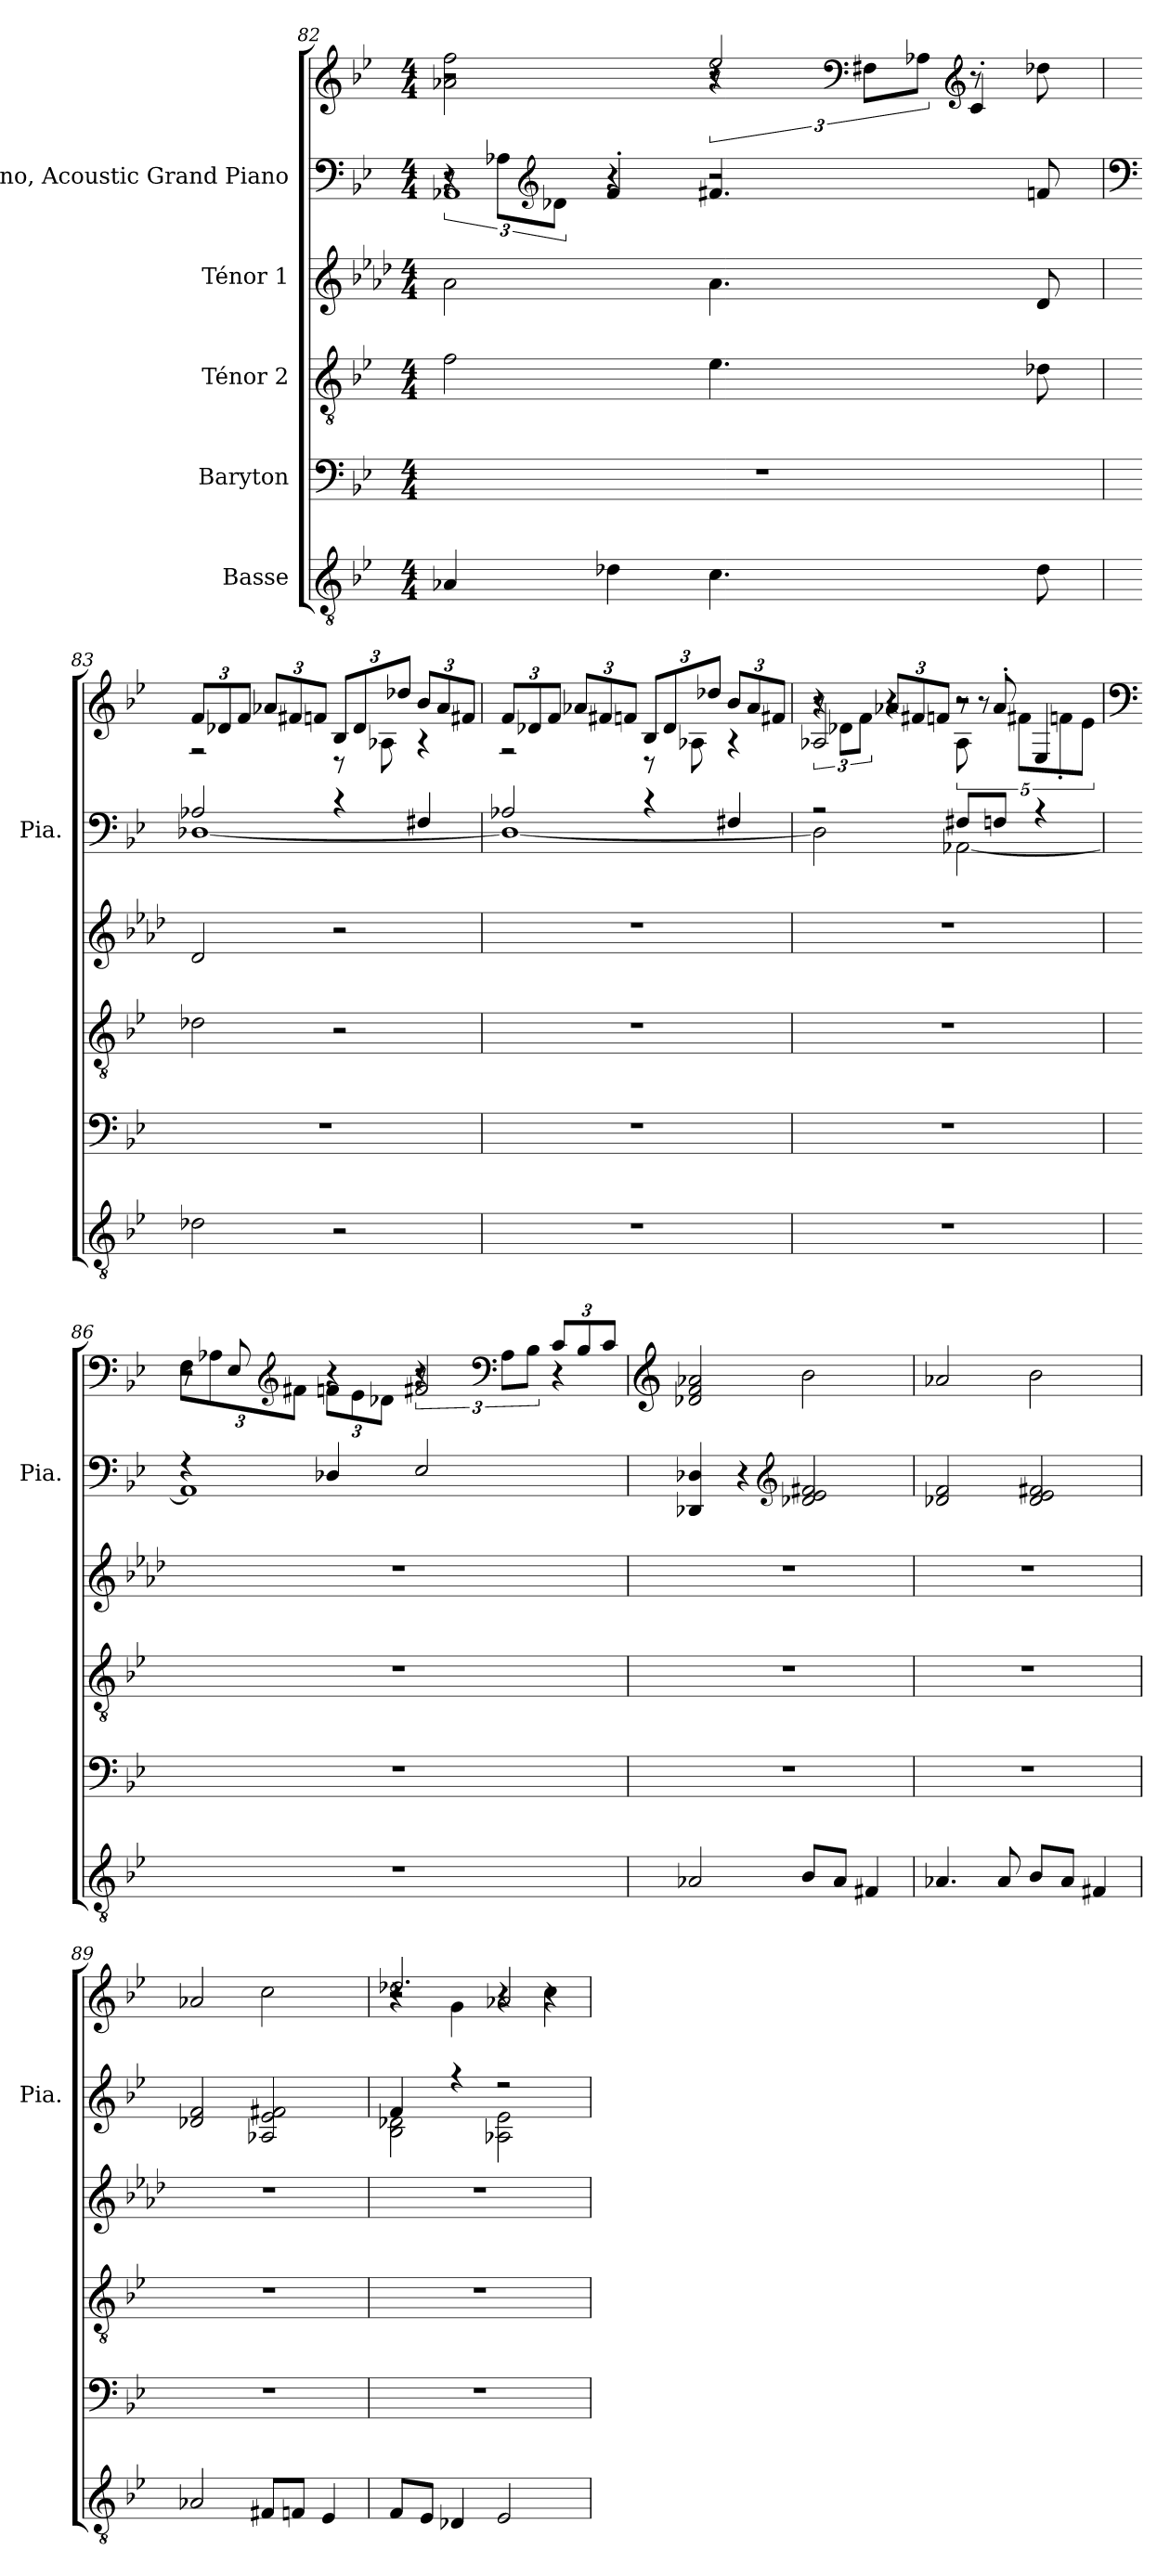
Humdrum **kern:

**kern	**kern	**kern	**kern	**kern	**kern
*part5	*part4	*part3	*part2	*part1	*part1
*staff6	*staff5	*staff4	*staff3	*staff2	*staff1
*I"Basse	*I"Baryton	*I"Ténor 2	*I"Ténor 1	*I"Piano, Acoustic Grand Piano	*
*	*	*	*	*I'Pia.	*
!!LO:PB:g=z
*clefGv2	*clefF4	*clefGv2	*clefG2	*clefF4	*clefG2
*	*	*	*ITrd8c14	*	*
*k[b-e-]	*k[b-e-]	*k[b-e-]	*k[b-e-a-d-]	*k[b-e-]	*k[b-e-]
*M4/4	*M4/4	*M4/4	*M4/4	*M4/4	*M4/4
=82	=82	=82	=82	=82	=82
*	*	*	*	*^	*^
*	*	*	*	*	*^	*	*^
4A-X/	1r	2f\	2A-\	4r	12r	1AA-X	2r	2a-X\ 2ff\	2r
.	.	.	.	.	12A-X\L	.	.	.	.
*	*	*	*	*clefG2	*	*	*	*	*
.	.	.	.	.	12d-X\J	.	.	.	.
4d-X\	.	.	.	4f'/	4r	.	.	.	.
4.c\	.	4.e-\	4.A-\	4.f#X/	2r	.	2ee-/	12r	4r
*	*	*	*	*	*	*	*clefF4	*	*
.	.	.	.	.	.	.	.	12F#X\L	.
.	.	.	.	.	.	.	.	12A-X\J	.
*	*	*	*	*	*	*	*clefG2	*	*
.	.	.	.	.	.	.	.	8r	4c'/
8d-\	.	8d-X\	8D-/	8fn/	.	.	.	8dd-X\	.
*	*	*	*	*v	*v	*v	*	*	*
*	*	*	*	*	*v	*v	*v
!!LO:LB:g=z
=83	=83	=83	=83	=83	=83
*	*	*	*	*clefF4	*
*	*	*	*	*^	*
*	*	*	*	*	*	*Xbrackettup
*	*	*	*	*	*	*^
2d-X\	1r	2d-X\	2D-/	2A-X/	[1D-X	12f/L	2r
.	.	.	.	.	.	12d-X/	.
.	.	.	.	.	.	12f/J	.
.	.	.	.	.	.	12a-X/L	.
.	.	.	.	.	.	12f#X/	.
.	.	.	.	.	.	12fn/J	.
2r	.	2r	2r	4r	.	12B-/L	8r
.	.	.	.	.	.	12d-/	.
.	.	.	.	.	.	.	8A-X\
.	.	.	.	.	.	12dd-X/J	.
.	.	.	.	4F#X/	.	12b-/L	4r
.	.	.	.	.	.	12a-/	.
.	.	.	.	.	.	12f#X/J	.
=84	=84	=84	=84	=84	=84	=84	=84
1r	1r	1r	1r	2A-X/	1D-_	12f/L	2r
.	.	.	.	.	.	12d-X/	.
.	.	.	.	.	.	12f/J	.
.	.	.	.	.	.	12a-X/L	.
.	.	.	.	.	.	12f#X/	.
.	.	.	.	.	.	12fn/J	.
.	.	.	.	4r	.	12B-/L	8r
.	.	.	.	.	.	12d-/	.
.	.	.	.	.	.	.	8A-X\
.	.	.	.	.	.	12dd-X/J	.
.	.	.	.	4F#X/	.	12b-/L	4r
.	.	.	.	.	.	12a-/	.
.	.	.	.	.	.	12f#X/J	.
!!LO:PB:g=z
=85	=85	=85	=85	=85	=85	=85	=85
*	*	*	*	*	*	*	*brackettup
*	*	*	*	*	*	*	*^
1r	1r	1r	1r	2r	2D-\]	4r	12r	2A-X/
.	.	.	.	.	.	.	12d-X\L	.
.	.	.	.	.	.	.	12f\J	.
*	*	*	*	*	*	*Xbrackettup	*	*
.	.	.	.	.	.	12a-X/L	4r	.
.	.	.	.	.	.	12f#X/	.	.
.	.	.	.	.	.	12fn/J	.	.
*	*	*	*	*	*	*	*brackettup	*
.	.	.	.	8F#X/L	[2AA-X\	8r	10A-\	2r
.	.	.	.	.	.	.	10r	.
.	.	.	.	8Fn/J	.	8a-'/	.	.
.	.	.	.	.	.	.	10f#X\L	.
.	.	.	.	4r	.	4E-/	.	.
.	.	.	.	.	.	.	10fn'\	.
.	.	.	.	.	.	.	10e-\J	.
!!LO:LB:g=z	!!	!!
=86	=86	=86	=86	=86	=86	=86	=86	=86
*	*	*	*	*	*	*clefF4	*	*
*	*	*	*	*	*	*	*Xbrackettup	*
1r	1r	1r	1r	4r	1AA-]	2r	12F\L	8r
.	.	.	.	.	.	.	12A-X\	.
.	.	.	.	.	.	.	.	8E-/
*	*	*	*	*	*	*clefG2	*	*
.	.	.	.	.	.	.	12f#X\J	.
.	.	.	.	4D-X/	.	.	12fn\L	4r
.	.	.	.	.	.	.	12e-\	.
.	.	.	.	.	.	.	12d-X\J	.
*	*	*	*	*	*	*	*brackettup	*
.	.	.	.	2E-/	.	2f#X/	12r	4r
*	*	*	*	*	*	*clefF4	*	*
.	.	.	.	.	.	.	12A-\L	.
.	.	.	.	.	.	.	12B-\J	.
*	*	*	*	*	*	*	*	*Xbrackettup
.	.	.	.	.	.	.	4r	12c/L
.	.	.	.	.	.	.	.	12B-/
.	.	.	.	.	.	.	.	12c/J
*	*	*	*	*v	*v	*	*	*
*	*	*	*	*	*v	*v	*v
=87	=87	=87	=87	=87	=87
*	*	*	*	*	*clefG2
2A-X/	1r	1r	1r	4DD-X/ 4D-X/	2d-X/ 2f/ 2a-X/
.	.	.	.	4r	.
*	*	*	*	*clefG2	*
8B-/L	.	.	.	2d-X/ 2e-/ 2f#X/	2b-\
8A-/J	.	.	.	.	.
4F#X/	.	.	.	.	.
!!LO:PB:g=z
=88	=88	=88	=88	=88	=88
4.A-X/	1r	1r	1r	2d-X/ 2f/	2a-X/
8A-/	.	.	.	.	.
8B-/L	.	.	.	2d-/ 2e-/ 2f#X/	2b-\
8A-/J	.	.	.	.	.
4F#X/	.	.	.	.	.
=89	=89	=89	=89	=89	=89
2A-X/	1r	1r	1r	2d-X/ 2f/	2a-X/
8F#X/L	.	.	.	2A-X/ 2e-/ 2f#X/	2cc\
8Fn/J	.	.	.	.	.
4E-/	.	.	.	.	.
=90	=90	=90	=90	=90	=90
*	*	*	*	*^	*^
*	*	*	*	*	*	*	*^
8F/L	1r	1r	1r	4f/	2B-\ 2d-X\	2.dd-X/	4r	2r
8E-/J	.	.	.	.	.	.	.	.
4D-X/	.	.	.	4r	.	.	4g\	.
2E-/	.	.	.	2r	2A-X\ 2e-\	.	4r	2a-X/
.	.	.	.	.	.	4r	4cc\	.
*	*	*	*	*v	*v	*	*	*
*	*	*	*	*	*v	*v	*v
=	=	=	=	=	=
*-	*-	*-	*-	*-	*-
